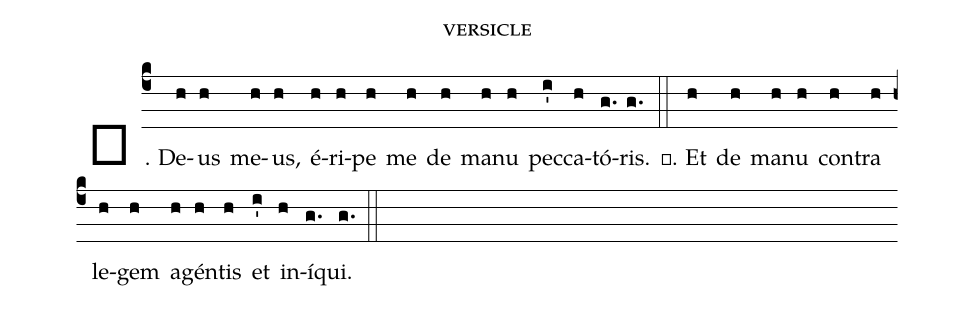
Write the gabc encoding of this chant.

name: versicle;
%%
(c4) ℣. D{e}(h)us(h) me(h)us,(h) é(h)ri(h)pe(h) me(h) de(h) ma(h)nu(h) pec(i')ca(h)tó(g.)ris.(g.) (::)
℟. {E}t(h) de(h) ma(h)nu(h) con(h)tra(h) le(h)gem(h) a(h)gén(h)tis(h) et(i') in(h)í(g.)qui.(g.) (::)
